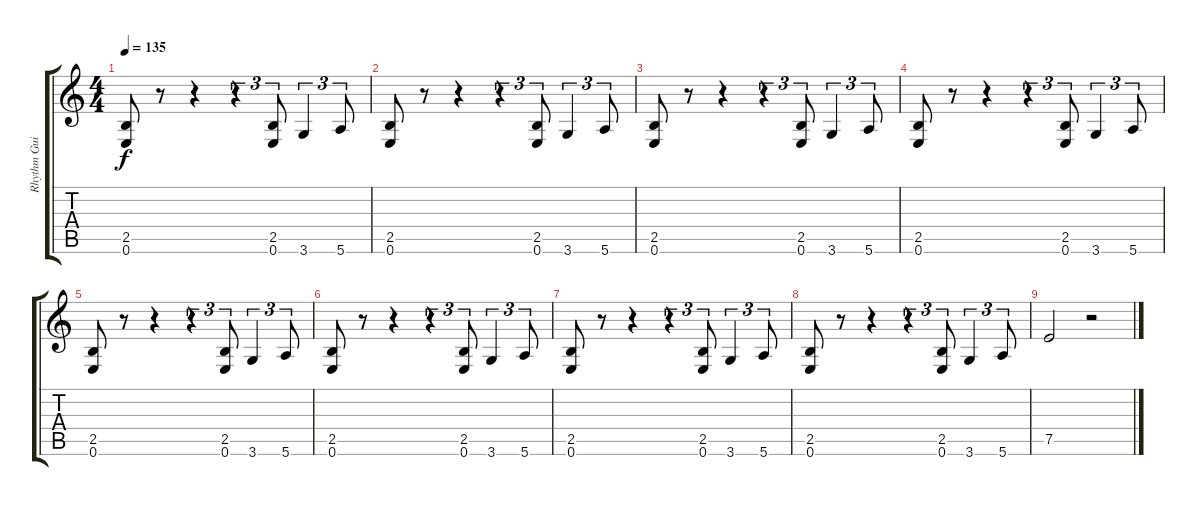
\track ("Rhythm Guitar" "Rhythm Gui") {instrument overdrivenguitar}
\staff {score tabs}
\tuning (E4 B3 G3 D3 A2 E2) {hide}
\ts (4 4)
\tempo 135
\clef g2
\ks c
(2.5 0.6).8{dy f} r.8 r.4 r.4{tu (3 2)} (2.5 0.6).8{tu (3 2)} 3.6.4{tu (3 2)} 5.6.8{tu (3 2)} |
(2.5 0.6).8 r.8 r.4 r.4{tu (3 2)} (2.5 0.6).8{tu (3 2)} 3.6.4{tu (3 2)} 5.6.8{tu (3 2)} |
(2.5 0.6).8 r.8 r.4 r.4{tu (3 2)} (2.5 0.6).8{tu (3 2)} 3.6.4{tu (3 2)} 5.6.8{tu (3 2)} |
(2.5 0.6).8 r.8 r.4 r.4{tu (3 2)} (2.5 0.6).8{tu (3 2)} 3.6.4{tu (3 2)} 5.6.8{tu (3 2)} |
(2.5 0.6).8 r.8 r.4 r.4{tu (3 2)} (2.5 0.6).8{tu (3 2)} 3.6.4{tu (3 2)} 5.6.8{tu (3 2)} |
(2.5 0.6).8 r.8 r.4 r.4{tu (3 2)} (2.5 0.6).8{tu (3 2)} 3.6.4{tu (3 2)} 5.6.8{tu (3 2)} |
(2.5 0.6).8 r.8 r.4 r.4{tu (3 2)} (2.5 0.6).8{tu (3 2)} 3.6.4{tu (3 2)} 5.6.8{tu (3 2)} |
(2.5 0.6).8 r.8 r.4 r.4{tu (3 2)} (2.5 0.6).8{tu (3 2)} 3.6.4{tu (3 2)} 5.6.8{tu (3 2)} |
7.5.2 r.2
